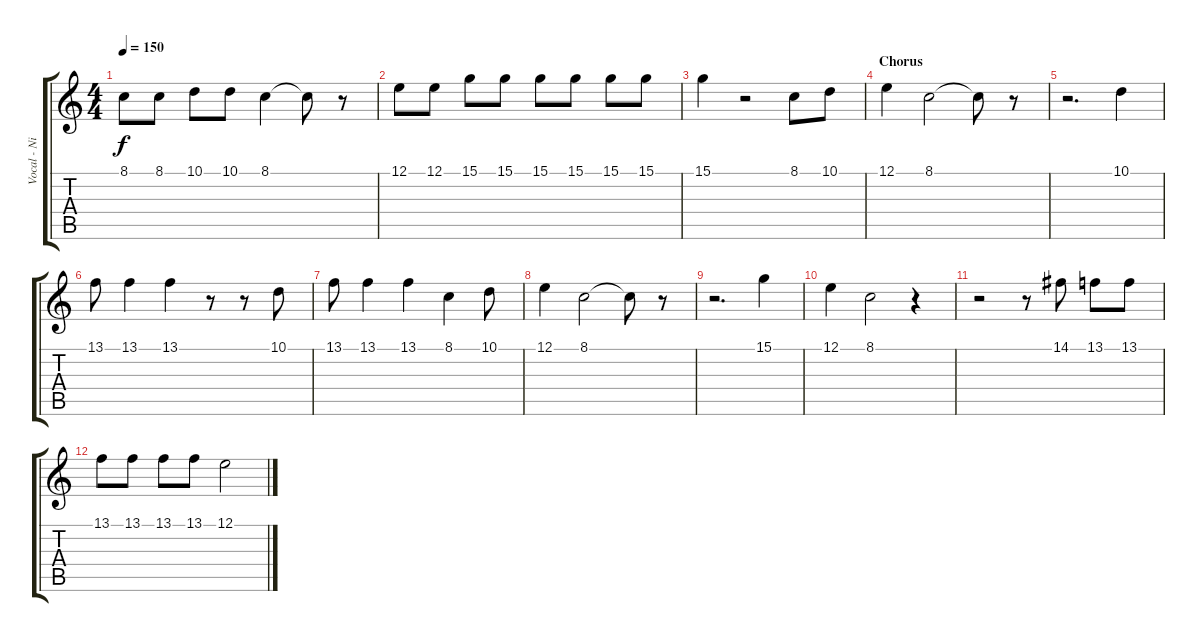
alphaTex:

\track ("Vocal - Nikola" "Vocal - Ni") {instrument flute}
\staff {score tabs}
\tuning (E4 B3 G3 D3 A2 E2) {hide}
\ts (4 4)
\tempo 150
\clef g2
\ks c
8.1.8{dy f} 8.1.8 10.1.8 10.1.8 8.1.4 8.1{t}.8 r.8 |
12.1.8 12.1.8 15.1.8 15.1.8 15.1.8 15.1.8 15.1.8 15.1.8 |
15.1.4 r.2 8.1.8 10.1.8 |
\section ("" "Chorus")
12.1.4 8.1.2 8.1{t}.8 r.8 |
r.2{d} 10.1.4 |
13.1.8 13.1.4 13.1.4 r.8 r.8 10.1.8 |
13.1.8 13.1.4 13.1.4 8.1.4 10.1.8 |
12.1.4 8.1.2 8.1{t}.8 r.8 |
r.2{d} 15.1.4 |
12.1.4 8.1.2 r.4 |
r.2 r.8 14.1.8 13.1.8 13.1.8 |
13.1.8 13.1.8 13.1.8 13.1.8 12.1.2
